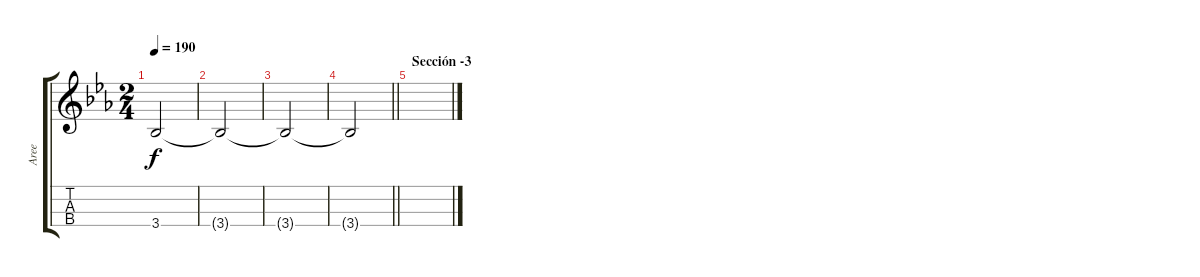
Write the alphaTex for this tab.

\track ("Aree" "Aree") {instrument violin}
\staff {score tabs}
\tuning (E5 A4 D4 G3) {hide}
\ts (2 4)
\tempo 190
\clef g2
\ks eb
3.4{t}.2{dy f} |
3.4{t}.2 |
3.4{t}.2 |
\barLineRight lightlight
3.4{t}.2 |
\section ("" "Sección -3")
